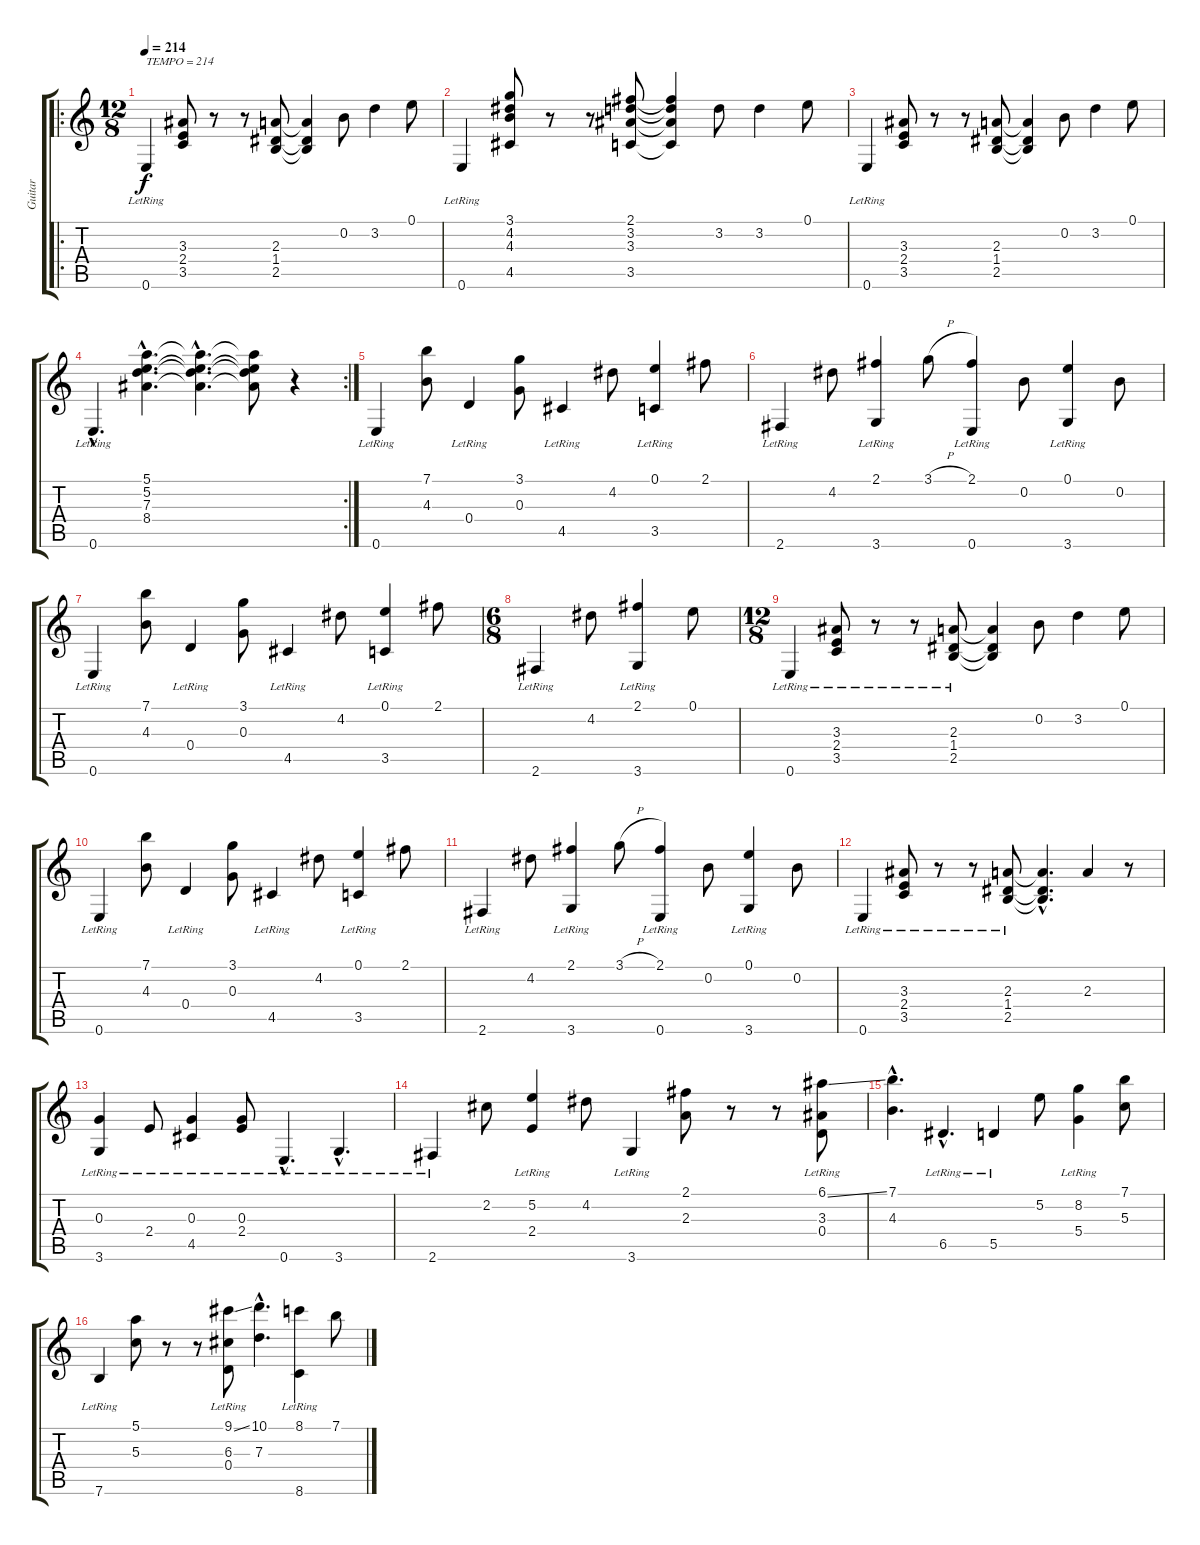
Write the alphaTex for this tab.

\track ("Guitar" "Guitar") {instrument acousticguitarnylon}
\staff {score tabs}
\tuning (E4 B3 G3 D3 A2 E2) {hide}
\ro
\ts (12 8)
\tempo 214
\clef g2
\ks c
0.6{lr}.4{txt "TEMPO = 214" dy f instrument acousticguitarnylon} (3.3 2.4 3.5).8 r.8 r.8 (2.3 1.4 2.5).8 (2.3{t} 1.4{t} 2.5{t}).4 0.2.8 3.2.4 0.1.8 |
0.6{lr}.4 (3.1 4.2 4.3 4.5).8 r.8 r.8 (2.1 3.2 3.3 3.5).8 (2.1{t} 3.2{t} 3.3{t} 3.5{t}).4 3.2.8 3.2.4{txt ""} 0.1.8 |
0.6{lr}.4 (3.3 2.4 3.5).8 r.8 r.8 (2.3 1.4 2.5).8 (2.3{t} 1.4{t} 2.5{t}).4 0.2.8 3.2.4 0.1.8 |
\rc 2
0.6{hac lr}.4{d} (5.1{hac} 5.2{hac} 7.3{hac} 8.4{hac}).4{d} (5.1{hac t} 5.2{hac t} 7.3{hac t} 8.4{hac t}).4{d} (5.1{t} 5.2{t} 7.3{t} 8.4{t}).8 r.4 |
0.6{lr}.4 (7.1 4.3).8 0.4{lr}.4 (3.1 0.3).8 4.5{lr}.4 4.2.8 (0.1 3.5{lr}).4 2.1.8 |
2.6{lr}.4 4.2.8 (2.1 3.6{lr}).4 3.1{h}.8 (2.1 0.6{lr}).4 0.2.8 (0.1 3.6{lr}).4 0.2.8 |
0.6{lr}.4 (7.1 4.3).8 0.4{lr}.4 (3.1 0.3).8 4.5{lr}.4 4.2.8 (0.1 3.5{lr}).4 2.1.8 |
\ts (6 8)
2.6{lr}.4 4.2.8 (2.1 3.6{lr}).4 0.1.8 |
\ts (12 8)
0.6{lr}.4 (3.3 2.4{lr} 3.5{lr}).8 r.8 r.8 (2.3 1.4{lr} 2.5{lr}).8 (2.3{t} 1.4{t} 2.5{t}).4 0.2.8 3.2.4 0.1.8 |
0.6{lr}.4 (7.1 4.3).8 0.4{lr}.4 (3.1 0.3).8 4.5{lr}.4 4.2.8 (0.1 3.5{lr}).4 2.1.8 |
2.6{lr}.4 4.2.8 (2.1 3.6{lr}).4 3.1{h}.8 (2.1 0.6{lr}).4 0.2.8 (0.1 3.6{lr}).4 0.2.8 |
0.6{lr}.4 (3.3 2.4{lr} 3.5{lr}).8 r.8 r.8 (2.3 1.4{lr} 2.5{lr}).8 (2.3{hac t} 1.4{hac t} 2.5{hac t}).4{d} 2.3.4 r.8 |
(0.3 3.6{lr}).4 2.4{lr}.8 (0.3 4.5{lr}).4 (0.3 2.4{lr}).8 0.6{hac lr}.4{d} 3.6{hac lr}.4{d} |
2.6{lr}.4 2.2.8 (5.2 2.4{lr}).4 4.2.8 3.6{lr}.4 (2.1 2.3).8 r.8 r.8 (6.1{ss} 3.3 0.4{lr}).8 |
(7.1{hac} 4.3{hac}).4{d} 6.5{hac lr}.4{d} 5.5{lr}.4 5.2.8 (8.2 5.4{lr}).4 (7.1 5.3).8 |
7.6{lr}.4 (5.1 5.3).8 r.8 r.8 (9.1{ss} 6.3 0.4{lr}).8 (10.1{hac} 7.3{hac}).4{d} (8.1 8.6{lr}).4 7.1.8
